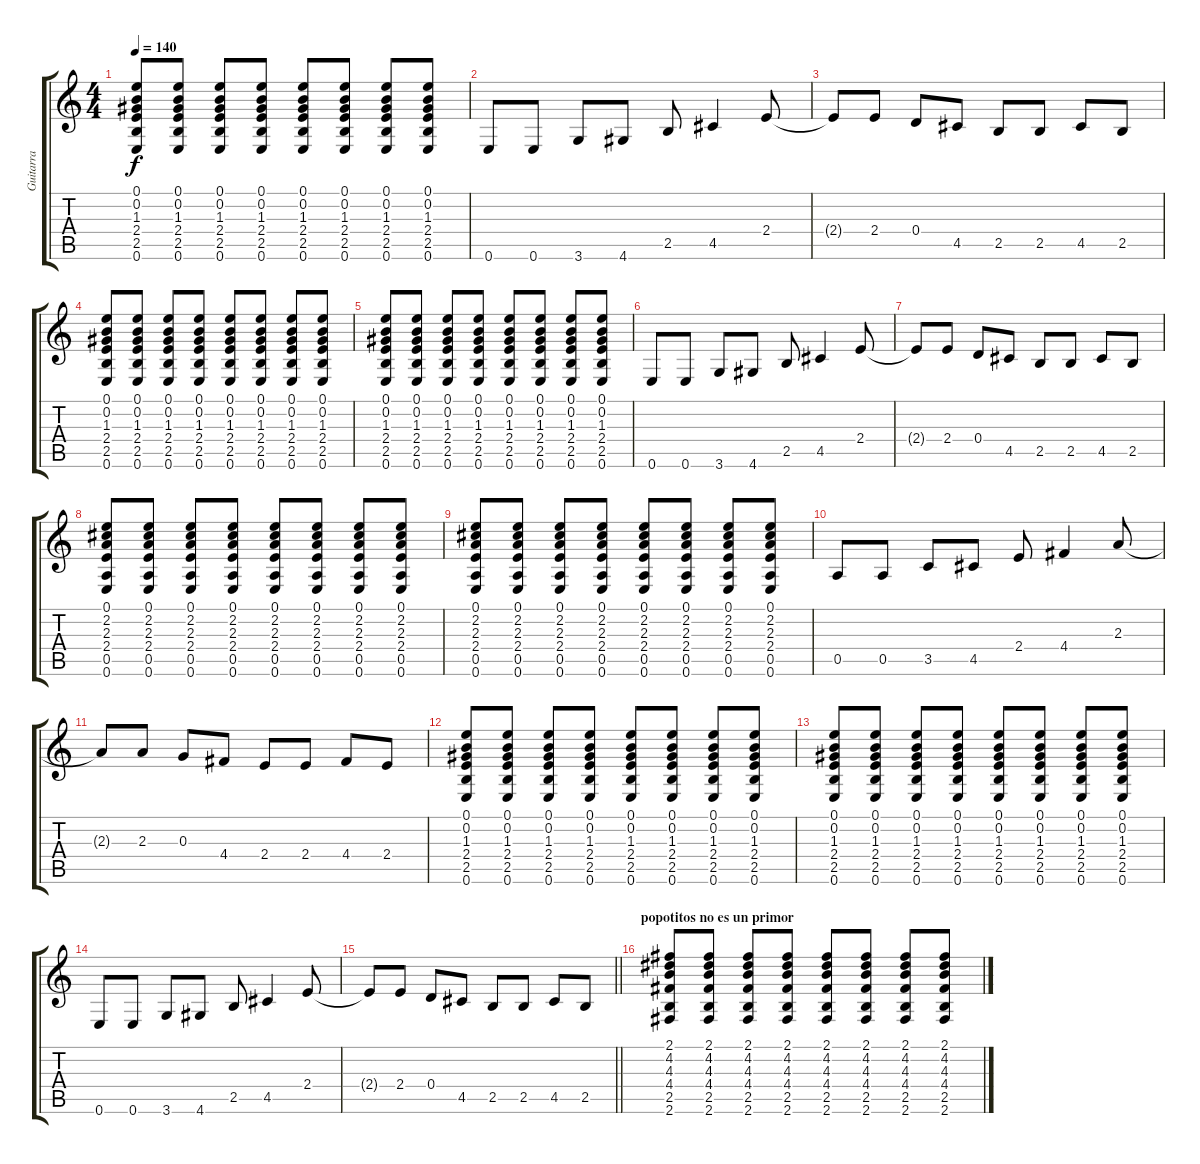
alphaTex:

\track ("Guitarra" "Guitarra") {instrument electricguitarclean}
\staff {score tabs}
\tuning (E4 B3 G3 D3 A2 E2) {hide}
\ts (4 4)
\tempo 140
\clef g2
\ks c
(0.1 0.2 1.3 2.4 2.5 0.6).8{dy f} (0.1 0.2 1.3 2.4 2.5 0.6).8 (0.1 0.2 1.3 2.4 2.5 0.6).8 (0.1 0.2 1.3 2.4 2.5 0.6).8 (0.1 0.2 1.3 2.4 2.5 0.6).8 (0.1 0.2 1.3 2.4 2.5 0.6).8 (0.1 0.2 1.3 2.4 2.5 0.6).8 (0.1 0.2 1.3 2.4 2.5 0.6).8 |
0.6.8 0.6.8 3.6.8 4.6.8 2.5.8 4.5.4 2.4.8 |
2.4{t}.8 2.4.8 0.4.8 4.5.8 2.5.8 2.5.8 4.5.8 2.5.8 |
(0.1 0.2 1.3 2.4 2.5 0.6).8 (0.1 0.2 1.3 2.4 2.5 0.6).8 (0.1 0.2 1.3 2.4 2.5 0.6).8 (0.1 0.2 1.3 2.4 2.5 0.6).8 (0.1 0.2 1.3 2.4 2.5 0.6).8 (0.1 0.2 1.3 2.4 2.5 0.6).8 (0.1 0.2 1.3 2.4 2.5 0.6).8 (0.1 0.2 1.3 2.4 2.5 0.6).8 |
(0.1 0.2 1.3 2.4 2.5 0.6).8 (0.1 0.2 1.3 2.4 2.5 0.6).8 (0.1 0.2 1.3 2.4 2.5 0.6).8 (0.1 0.2 1.3 2.4 2.5 0.6).8 (0.1 0.2 1.3 2.4 2.5 0.6).8 (0.1 0.2 1.3 2.4 2.5 0.6).8 (0.1 0.2 1.3 2.4 2.5 0.6).8 (0.1 0.2 1.3 2.4 2.5 0.6).8 |
0.6.8 0.6.8 3.6.8 4.6.8 2.5.8 4.5.4 2.4.8 |
2.4{t}.8 2.4.8 0.4.8 4.5.8 2.5.8 2.5.8 4.5.8 2.5.8 |
(0.1 2.2 2.3 2.4 0.5 0.6).8 (0.1 2.2 2.3 2.4 0.5 0.6).8 (0.1 2.2 2.3 2.4 0.5 0.6).8 (0.1 2.2 2.3 2.4 0.5 0.6).8 (0.1 2.2 2.3 2.4 0.5 0.6).8 (0.1 2.2 2.3 2.4 0.5 0.6).8 (0.1 2.2 2.3 2.4 0.5 0.6).8 (0.1 2.2 2.3 2.4 0.5 0.6).8 |
(0.1 2.2 2.3 2.4 0.5 0.6).8 (0.1 2.2 2.3 2.4 0.5 0.6).8 (0.1 2.2 2.3 2.4 0.5 0.6).8 (0.1 2.2 2.3 2.4 0.5 0.6).8 (0.1 2.2 2.3 2.4 0.5 0.6).8 (0.1 2.2 2.3 2.4 0.5 0.6).8 (0.1 2.2 2.3 2.4 0.5 0.6).8 (0.1 2.2 2.3 2.4 0.5 0.6).8 |
0.5.8 0.5.8 3.5.8 4.5.8 2.4.8 4.4.4 2.3.8 |
2.3{t}.8 2.3.8 0.3.8 4.4.8 2.4.8 2.4.8 4.4.8 2.4.8 |
(0.1 0.2 1.3 2.4 2.5 0.6).8 (0.1 0.2 1.3 2.4 2.5 0.6).8 (0.1 0.2 1.3 2.4 2.5 0.6).8 (0.1 0.2 1.3 2.4 2.5 0.6).8 (0.1 0.2 1.3 2.4 2.5 0.6).8 (0.1 0.2 1.3 2.4 2.5 0.6).8 (0.1 0.2 1.3 2.4 2.5 0.6).8 (0.1 0.2 1.3 2.4 2.5 0.6).8 |
(0.1 0.2 1.3 2.4 2.5 0.6).8 (0.1 0.2 1.3 2.4 2.5 0.6).8 (0.1 0.2 1.3 2.4 2.5 0.6).8 (0.1 0.2 1.3 2.4 2.5 0.6).8 (0.1 0.2 1.3 2.4 2.5 0.6).8 (0.1 0.2 1.3 2.4 2.5 0.6).8 (0.1 0.2 1.3 2.4 2.5 0.6).8 (0.1 0.2 1.3 2.4 2.5 0.6).8 |
0.6.8 0.6.8 3.6.8 4.6.8 2.5.8 4.5.4 2.4.8 |
\barLineRight lightlight
2.4{t}.8 2.4.8 0.4.8 4.5.8 2.5.8 2.5.8 4.5.8 2.5.8 |
\section ("" "popotitos no es un primor")
(2.1 4.2 4.3 4.4 2.5 2.6).8 (2.1 4.2 4.3 4.4 2.5 2.6).8 (2.1 4.2 4.3 4.4 2.5 2.6).8 (2.1 4.2 4.3 4.4 2.5 2.6).8 (2.1 4.2 4.3 4.4 2.5 2.6).8 (2.1 4.2 4.3 4.4 2.5 2.6).8 (2.1 4.2 4.3 4.4 2.5 2.6).8 (2.1 4.2 4.3 4.4 2.5 2.6).8
